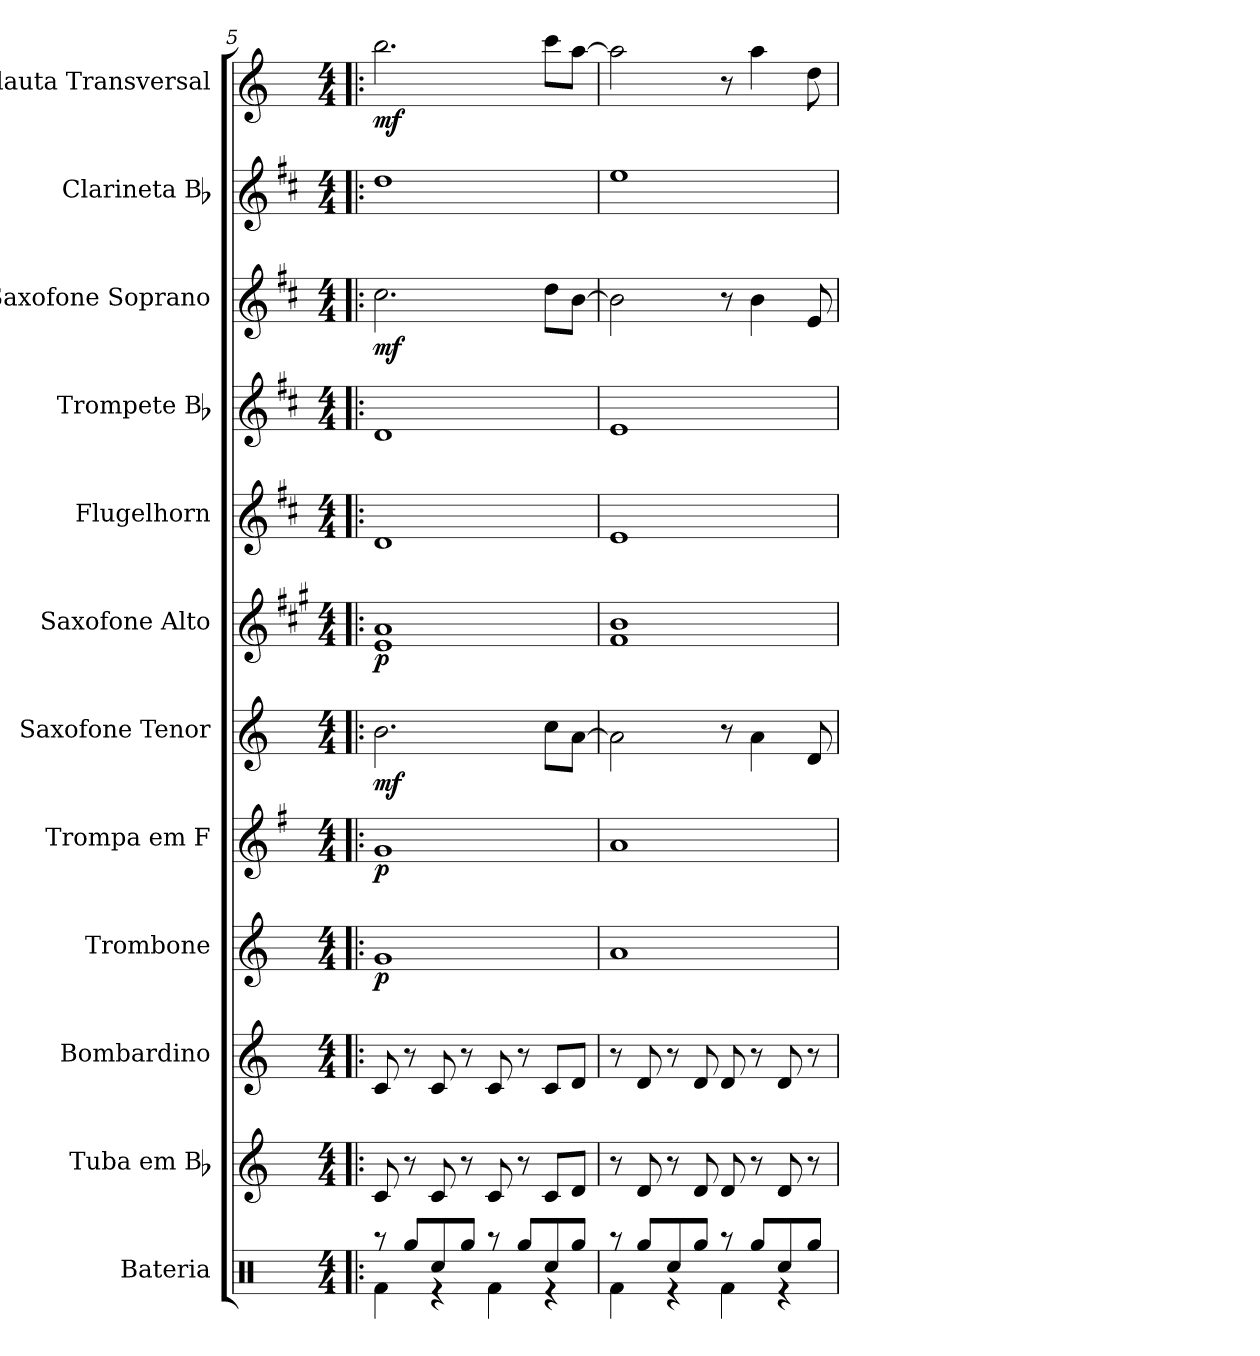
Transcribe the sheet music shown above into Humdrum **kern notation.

**kern	**kern	**kern	**kern	**dynam	**kern	**dynam	**kern	**dynam	**kern	**dynam	**kern	**kern	**kern	**dynam	**kern	**kern	**dynam
*part12	*part11	*part10	*part9	*part9	*part8	*part8	*part7	*part7	*part6	*part6	*part5	*part4	*part3	*part3	*part2	*part1	*part1
*staff12	*staff11	*staff10	*staff9	*staff9	*staff8	*staff8	*staff7	*staff7	*staff6	*staff6	*staff5	*staff4	*staff3	*staff3	*staff2	*staff1	*staff1
*I"Bateria	*I"Tuba em Bb	*I"Bombardino	*I"Trombone	*	*I"Trompa em F	*	*I"Saxofone Tenor	*	*I"Saxofone Alto	*	*I"Flugelhorn	*I"Trompete Bb	*I"Saxofone Soprano	*	*I"Clarineta Bb	*I"Flauta Transversal	*
*I'Bat.	*I'Tu. Bb	*I'Bomb.	*I'Tbn.	*	*I'Trom. F	*	*I'Sax. Tn.	*	*	*	*I'Flghn.	*I'Tpt. Bb	*I'Sax. Sop.	*	*I'Cl. Bb	*I'Fl.	*
*clefX	*clefG2	*clefG2	*clefG2	*	*clefG2	*	*clefG2	*	*clefG2	*	*clefG2	*clefG2	*clefG2	*	*clefG2	*clefG2	*
*	*ITrd15c26	*ITrd8c14	*ITrd8c14	*	*ITrd4c7	*	*ITrd8c14	*	*ITrd5c9	*	*ITrd1c2	*ITrd1c2	*ITrd1c2	*	*ITrd1c2	*	*
*k[]	*k[]	*k[]	*k[]	*	*k[]	*	*k[]	*	*k[]	*	*k[]	*k[]	*k[]	*	*k[]	*k[]	*
*M4/4	*M4/4	*M4/4	*M4/4	*	*M4/4	*	*M4/4	*	*M4/4	*	*M4/4	*M4/4	*M4/4	*	*M4/4	*M4/4	*
=5!|:	=5!|:	=5!|:	=5!|:	=5!|:	=5!|:	=5!|:	=5!|:	=5!|:	=5!|:	=5!|:	=5!|:	=5!|:	=5!|:	=5!|:	=5!|:	=5!|:	=5!|:
*^	*	*	*	*	*	*	*	*	*	*	*	*	*	*	*	*	*
!	!	!	!	!	!LO:DY:b	!	!LO:DY:b	!	!LO:DY:b	!	!LO:DY:b	!	!	!	!LO:DY:b	!	!	!LO:DY:b
8r	4Rf\	8CC/	8C/	1G	p	1c	p	2.B\	mf	1G 1c	p	1c	1c	2.b\	mf	1cc	2.bb\	mf
8Rgg/L	.	8r	8r	.	.	.	.	.	.	.	.	.	.	.	.	.	.	.
8Rcc/	4r	8CC/	8C/	.	.	.	.	.	.	.	.	.	.	.	.	.	.	.
8Rgg/J	.	8r	8r	.	.	.	.	.	.	.	.	.	.	.	.	.	.	.
8r	4Rf\	8CC/	8C/	.	.	.	.	.	.	.	.	.	.	.	.	.	.	.
8Rgg/L	.	8r	8r	.	.	.	.	.	.	.	.	.	.	.	.	.	.	.
8Rcc/	4r	8CC/L	8C/L	.	.	.	.	8c\L	.	.	.	.	.	8cc\L	.	.	8ccc\L	.
8Rgg/J	.	8DD/J	8D/J	.	.	.	.	[8A\J	.	.	.	.	.	[8a\J	.	.	[8aa\J	.
=6	=6	=6	=6	=6	=6	=6	=6	=6	=6	=6	=6	=6	=6	=6	=6	=6	=6	=6
8r	4Rf\	8r	8r	1A	.	1d	.	2A\]	.	1A 1d	.	1d	1d	2a\]	.	1dd	2aa\]	.
8Rgg/L	.	8DD/	8D/	.	.	.	.	.	.	.	.	.	.	.	.	.	.	.
8Rcc/	4r	8r	8r	.	.	.	.	.	.	.	.	.	.	.	.	.	.	.
8Rgg/J	.	8DD/	8D/	.	.	.	.	.	.	.	.	.	.	.	.	.	.	.
8r	4Rf\	8DD/	8D/	.	.	.	.	8r	.	.	.	.	.	8r	.	.	8r	.
8Rgg/L	.	8r	8r	.	.	.	.	4A\	.	.	.	.	.	4a\	.	.	4aa\	.
8Rcc/	4r	8DD/	8D/	.	.	.	.	.	.	.	.	.	.	.	.	.	.	.
8Rgg/J	.	8r	8r	.	.	.	.	8D/	.	.	.	.	.	8d/	.	.	8dd\	.
*v	*v	*	*	*	*	*	*	*	*	*	*	*	*	*	*	*	*	*
=	=	=	=	=	=	=	=	=	=	=	=	=	=	=	=	=	=
*-	*-	*-	*-	*-	*-	*-	*-	*-	*-	*-	*-	*-	*-	*-	*-	*-	*-
